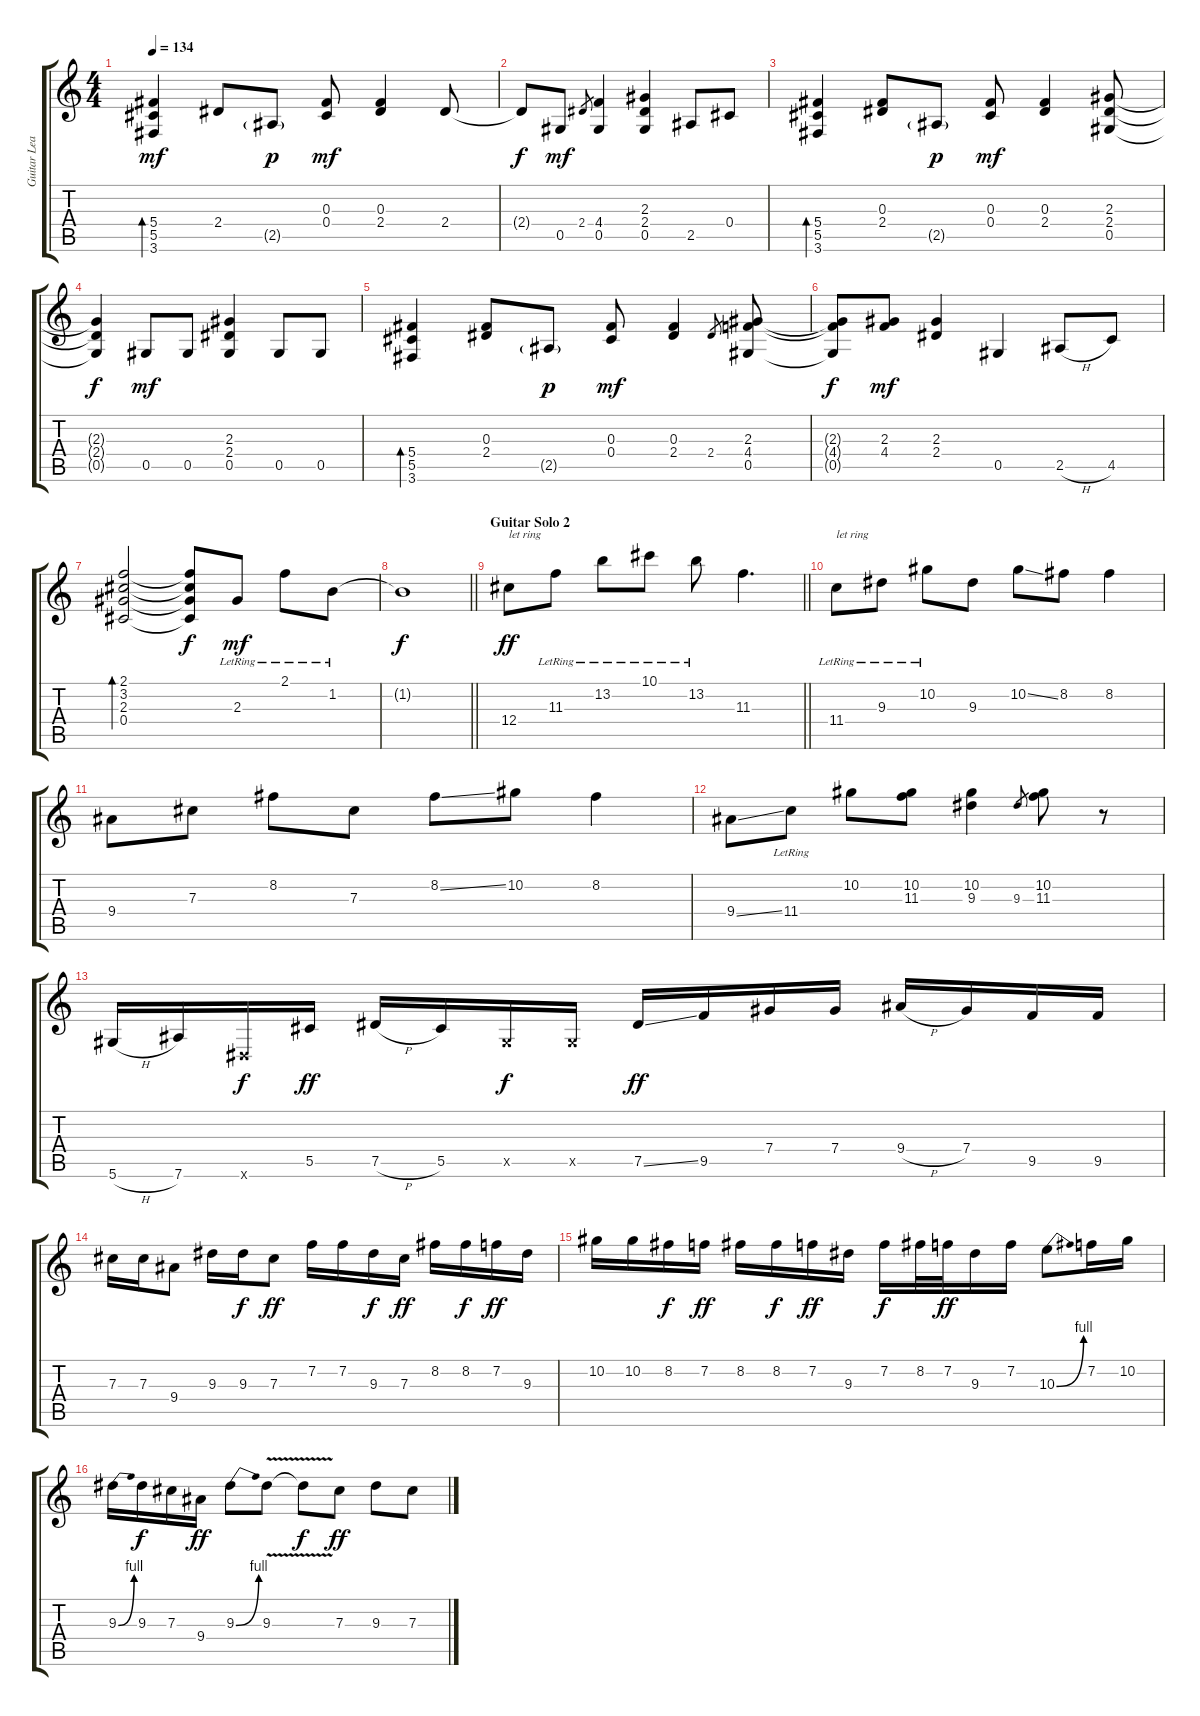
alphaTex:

\track ("Guitar Lead (Slash)" "Guitar Lea") {instrument acousticguitarsteel}
\staff {score tabs}
\tuning (Eb4 Bb3 Gb3 Db3 Ab2 Eb2) {hide}
\ts (4 4)
\tempo 134
\clef g2
\ks c
(5.4 5.5 3.6).4{bd 120 dy mf} 2.4.8 2.5{g}.8{dy p} (0.3 0.4).8{dy mf} (0.3 2.4).4 2.4.8 |
2.4{t}.8{dy f} 0.5.8{dy mf} 2.4.8{gr} (4.4 0.5).4 (2.3 2.4 0.5).4 2.5.8 0.4.8 |
(5.4 5.5 3.6).4{bd 120} (0.3 2.4).8 2.5{g}.8{dy p} (0.3 0.4).8{dy mf} (0.3 2.4).4 (2.3 2.4 0.5).8 |
(2.3{t} 2.4{t} 0.5{t}).4{dy f} 0.5.8{dy mf} 0.5.8 (2.3 2.4 0.5).4 0.5.8 0.5.8 |
(5.4 5.5 3.6).4{bd 120} (0.3 2.4).8 2.5{g}.8{dy p} (0.3 0.4).8{dy mf} (0.3 2.4).4 2.4.8{gr} (2.3 4.4 0.5).8 |
(2.3{t} 4.4{t} 0.5{t}).8{dy f} (2.3 4.4).8{dy mf} (2.3 2.4).4 0.5.4 2.5{h}.8 4.5.8 |
(2.1 3.2 2.3 0.4).2{bd 120} (2.1{t} 3.2{t} 2.3{t} 0.4{t}).8{dy f} 2.3{lr}.8{dy mf} 2.1{lr}.8 1.2{lr}.8 |
\barLineRight lightlight
1.2{t}.1{dy f} |
\section ("" "Guitar Solo 2")
\barLineRight lightlight
12.4.8{txt "let ring" dy ff} 11.3{lr}.8 13.2{lr}.8 10.1{lr}.8 13.2{lr}.8 11.3.4{d} |
11.4{lr}.8{txt "let ring"} 9.3{lr}.8 10.2{lr}.8 9.3.8 10.2{ss}.8 8.2.8 8.2.4 |
9.4.8 7.3.8 8.2.8 7.3.8 8.2{ss}.8 10.2.8 8.2.4 |
9.4{ss}.8 11.4{lr}.8 10.2.8 (10.2 11.3).8 (10.2 9.3).4 9.3.8{gr} (10.2 11.3).8 r.8 |
5.6{h}.16 7.6.16 0.6{x}.16{dy f} 5.5.16{dy ff} 7.5{h}.16 5.5.16 0.5{x}.16{dy f} 0.5{x}.16 7.5{ss}.16{dy ff} 9.5.16 7.4.16 7.4.16 9.4{h}.16 7.4.16 9.5.16 9.5.16 |
7.3.16 7.3.16 9.4.8 9.3.16 9.3.16{dy f} 7.3.8{dy ff} 7.2.16 7.2.16 9.3.16{dy f} 7.3.16{dy ff} 8.2.16 8.2.16{dy f} 7.2.16{dy ff} 9.3.16 |
10.2.16 10.2.16 8.2.16{dy f} 7.2.16{dy ff} 8.2.16 8.2.16{dy f} 7.2.16{dy ff} 9.3.16 7.2.16{dy f} 8.2.32 7.2.32{dy ff} 9.3.16 7.2.16 10.3{be (bend 0 0 60 4)}.8 7.2.16 10.2.16 |
9.3{be (bend 0 0 60 4)}.16 9.3.16{dy f} 7.3.16 9.4.16{dy ff} 9.3{be (bend 0 0 60 4)}.8 9.3{v}.8 9.3{t}.8{dy f} 7.3.8{dy ff} 9.3.8 7.3.8
